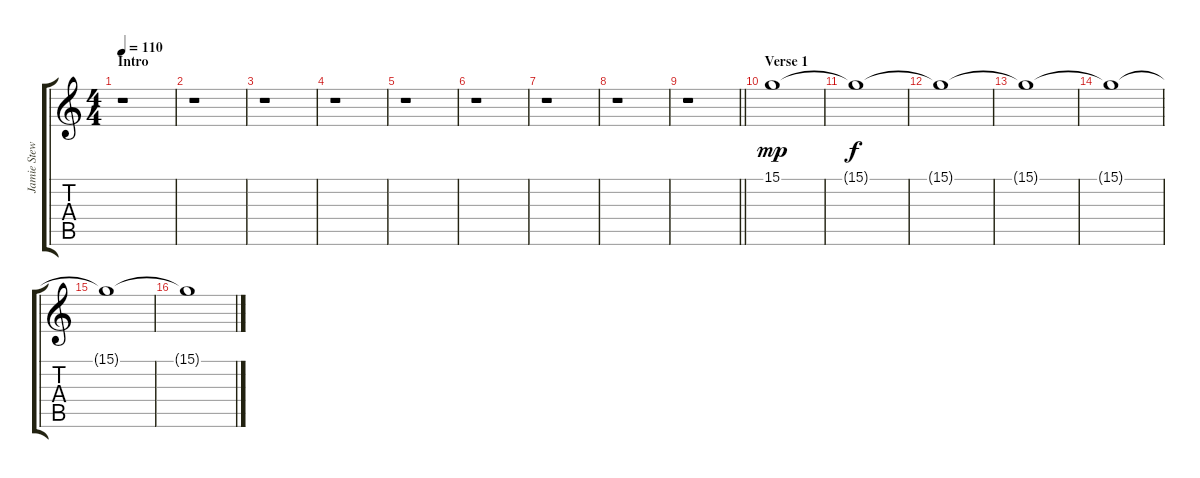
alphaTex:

\track ("Jamie Stewart - Strings" "Jamie Stew") {instrument stringensemble1}
\staff {score tabs}
\tuning (E4 B3 G3 D3 A2 E2) {hide}
\ts (4 4)
\section ("" "Intro")
\tempo 110
\clef g2
\ks c
r.1{dy mp instrument stringensemble1} |
r.1 |
r.1 |
r.1 |
r.1 |
r.1 |
r.1 |
r.1 |
\barLineRight lightlight
r.1 |
\section ("" "Verse 1")
15.1.1 |
15.1{t}.1{dy f} |
15.1{t}.1 |
15.1{t}.1 |
15.1{t}.1 |
15.1{t}.1 |
15.1{t}.1
